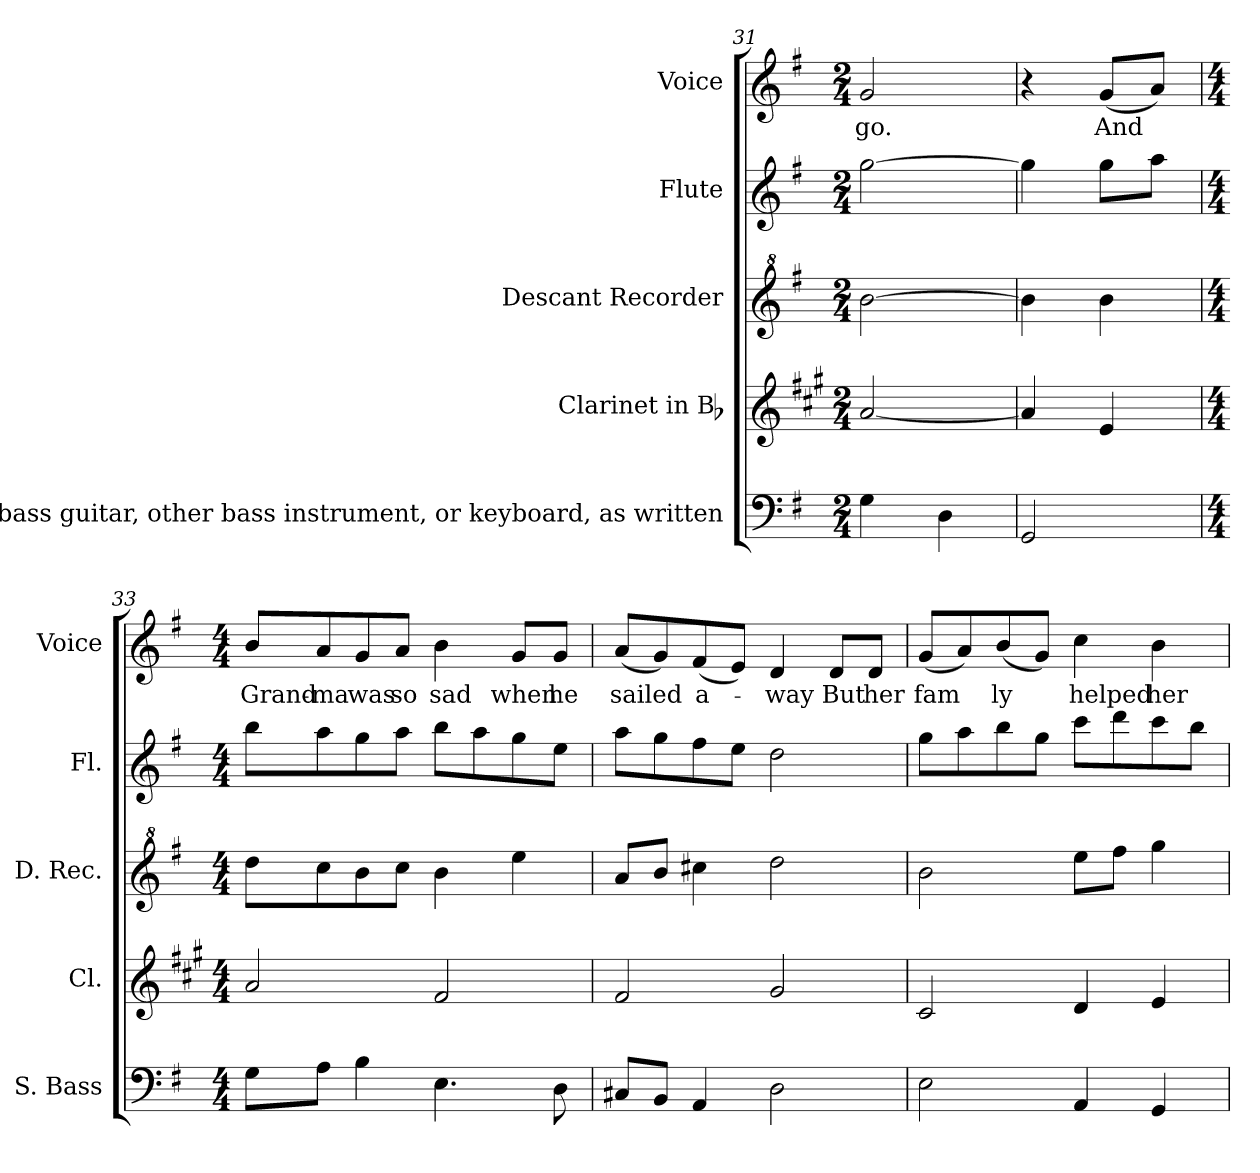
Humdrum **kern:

**kern	**kern	**kern	**kern	**kern	**text
*part5	*part4	*part3	*part2	*part1	*part1
*staff5	*staff4	*staff3	*staff2	*staff1	*staff1
*I"String bass,  bass guitar, other  bass instrument, or keyboard, as written	*I"Clarinet in Bb	*I"Descant Recorder	*I"Flute	*I"Voice	*
*I'S. Bass	*I'Cl.	*I'D. Rec.	*I'Fl.	*I'Voice	*
*clefF4	*clefG2	*clefG^2	*clefG2	*clefG2	*
*ITrd7c12	*ITrd1c2	*ITrd-7c-12	*	*	*
*k[f#]	*k[f#]	*k[f#]	*k[f#]	*k[f#]	*
*G:	*G:	*G:	*G:	*G:	*
*M2/4	*M2/4	*M2/4	*M2/4	*M2/4	*
=31	=31	=31	=31	=31	=31
!	!	!	!	!	!LO:LY:b:color=#000000
4GGi\	[2gi/	[2bbbi\	[2ggi\	2gi/	-go.
4DDi\	.	.	.	.	.
=32	=32	=32	=32	=32	=32
2GGGi/	4gi/]	4bbbi\]	4ggi\]	4r	.
!	!	!	!	!	!LO:LY:b:color=#000000
.	4di/	4bbbi\	8ggi\L	(8gi/L	And
.	.	.	8aai\J	8ai/J)	.
!!LO:LB:g=z
=33	=33	=33	=33	=33	=33
*M4/4	*M4/4	*M4/4	*M4/4	*M4/4	*
!	!	!	!	!	!LO:LY:b:color=#000000
8GGi\L	2gi/	8ddddi\L	8bbi\L	8bi/L	Grand-
!	!	!	!	!	!LO:LY:b:color=#000000
8AAi\J	.	8cccci\	8aai\	8ai/	-ma
!	!	!	!	!	!LO:LY:b:color=#000000
4BBi\	.	8bbbi\	8ggi\	8gi/	was
!	!	!	!	!	!LO:LY:b:color=#000000
.	.	8cccci\J	8aai\J	8ai/J	so
!	!	!	!	!	!LO:LY:b:color=#000000
4.EEi\	2ei/	4bbbi\	8bbi\L	4bi\	sad
.	.	.	8aai\	.	.
!	!	!	!	!	!LO:LY:b:color=#000000
.	.	4eeeei\	8ggi\	8gi/L	when
!	!	!	!	!	!LO:LY:b:color=#000000
8DDi\	.	.	8eei\J	8gi/J	he
=34	=34	=34	=34	=34	=34
!	!	!	!	!	!LO:LY:b:color=#000000
8CC#Xi/L	2ei/	8aaai/L	8aai\L	(8ai/L	sailed
8BBBi/J	.	8bbbi/J	8ggi\	8gi/)	.
!	!	!	!	!	!LO:LY:b:color=#000000
4AAAi/	.	4cccc#Xi\	8ff#i\	(8f#i/	a-
.	.	.	8eei\J	8ei/J)	.
!	!	!	!	!	!LO:LY:b:color=#000000
2DDi\	2f#i/	2ddddi\	2ddi\	4di/	-way
!	!	!	!	!	!LO:LY:b:color=#000000
.	.	.	.	8di/L	But
!	!	!	!	!	!LO:LY:b:color=#000000
.	.	.	.	8di/J	her
=35	=35	=35	=35	=35	=35
!	!	!	!	!	!LO:LY:b:color=#000000
2EEi\	2Bi/	2bbbi\	8ggi\L	(8gi/L	fam
.	.	.	8aai\	8ai/)	.
!	!	!	!	!	!LO:LY:b:color=#000000
.	.	.	8bbi\	(8bi/	ly
.	.	.	8ggi\J	8gi/J)	.
!	!	!	!	!	!LO:LY:b:color=#000000
4AAAi/	4ci/	8eeeei\L	8ccci\L	4cci\	helped
.	.	8ffff#i\J	8dddi\	.	.
!	!	!	!	!	!LO:LY:b:color=#000000
4GGGi/	4di/	4ggggi\	8ccci\	4bi\	her
.	.	.	8bbi\J	.	.
=	=	=	=	=	=
*-	*-	*-	*-	*-	*-
